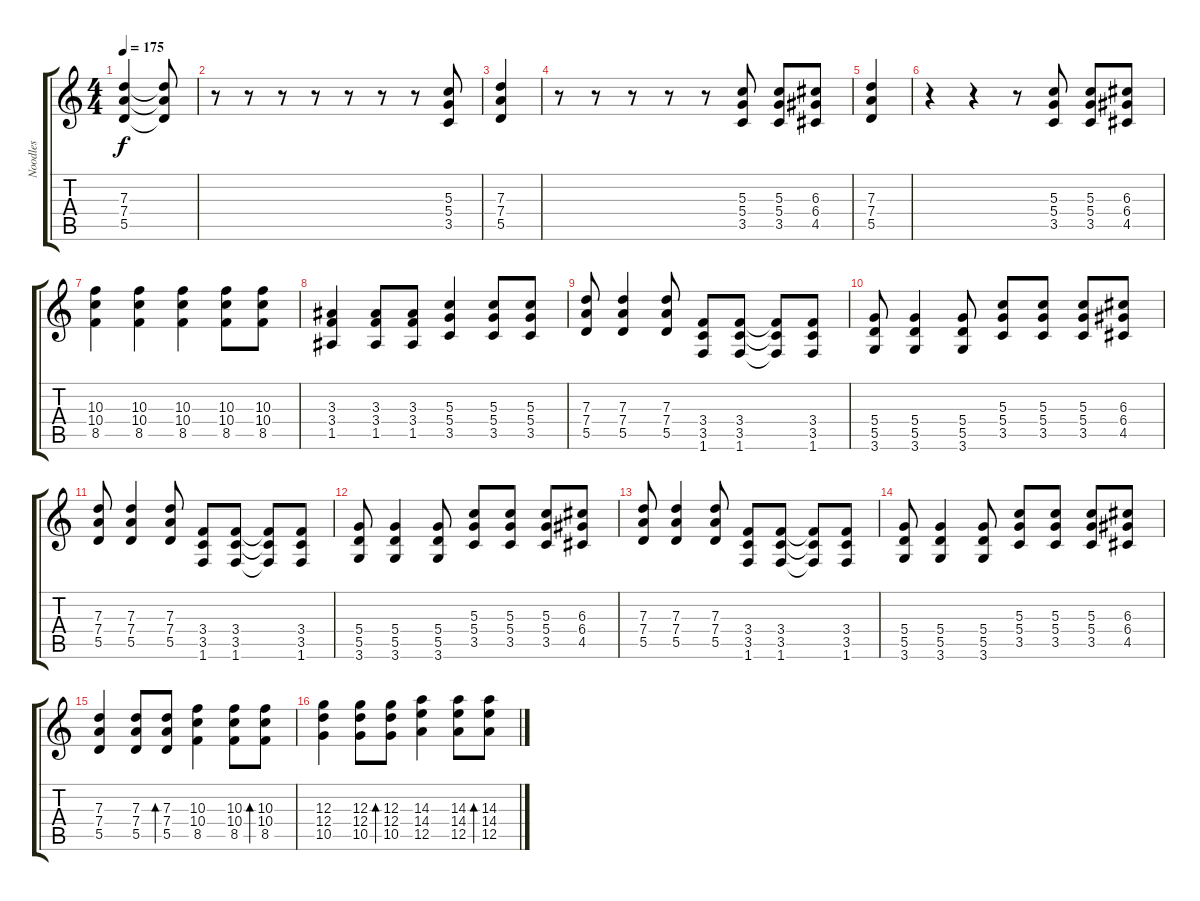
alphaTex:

\track ("Noodles" "Noodles") {instrument distortionguitar}
\staff {score tabs}
\tuning (E4 B3 G3 D3 A2 E2) {hide}
\ts (4 4)
\tempo 175
\clef g2
\ks c
(7.3 7.4 5.5).4{dy f} (7.3{t} 7.4{t} 5.5{t}).8{volume 13} |
r.8 r.8 r.8 r.8 r.8 r.8 r.8{volume 16} (5.3 5.4 3.5).8 |
(7.3 7.4 5.5).4{volume 16} |
r.8 r.8 r.8 r.8 r.8 (5.3 5.4 3.5).8 (5.3 5.4 3.5).8 (6.3 6.4 4.5).8 |
(7.3 7.4 5.5).4 |
r.4 r.4 r.8 (5.3 5.4 3.5).8 (5.3 5.4 3.5).8 (6.3 6.4 4.5).8 |
(10.3 10.4 8.5).4 (10.3 10.4 8.5).4 (10.3 10.4 8.5).4 (10.3 10.4 8.5).8 (10.3 10.4 8.5).8 |
(3.3 3.4 1.5).4 (3.3 3.4 1.5).8 (3.3 3.4 1.5).8 (5.3 5.4 3.5).4 (5.3 5.4 3.5).8 (5.3 5.4 3.5).8 |
(7.3 7.4 5.5).8 (7.3 7.4 5.5).4 (7.3 7.4 5.5).8 (3.4 3.5 1.6).8 (3.4 3.5 1.6).8 (3.4{t} 3.5{t} 1.6{t}).8 (3.4 3.5 1.6).8 |
(5.4 5.5 3.6).8 (5.4 5.5 3.6).4 (5.4 5.5 3.6).8 (5.3 5.4 3.5).8 (5.3 5.4 3.5).8 (5.3 5.4 3.5).8 (6.3 6.4 4.5).8 |
(7.3 7.4 5.5).8 (7.3 7.4 5.5).4 (7.3 7.4 5.5).8 (3.4 3.5 1.6).8 (3.4 3.5 1.6).8 (3.4{t} 3.5{t} 1.6{t}).8 (3.4 3.5 1.6).8 |
(5.4 5.5 3.6).8 (5.4 5.5 3.6).4 (5.4 5.5 3.6).8 (5.3 5.4 3.5).8 (5.3 5.4 3.5).8 (5.3 5.4 3.5).8 (6.3 6.4 4.5).8 |
(7.3 7.4 5.5).8 (7.3 7.4 5.5).4 (7.3 7.4 5.5).8 (3.4 3.5 1.6).8 (3.4 3.5 1.6).8 (3.4{t} 3.5{t} 1.6{t}).8 (3.4 3.5 1.6).8 |
(5.4 5.5 3.6).8 (5.4 5.5 3.6).4 (5.4 5.5 3.6).8 (5.3 5.4 3.5).8 (5.3 5.4 3.5).8 (5.3 5.4 3.5).8 (6.3 6.4 4.5).8 |
(7.3 7.4 5.5).4 (7.3 7.4 5.5).8 (7.3 7.4 5.5).8{bd 60 volume 10} (10.3 10.4 8.5).4{volume 16} (10.3 10.4 8.5).8 (10.3 10.4 8.5).8{bd 60 volume 10} |
(12.3 12.4 10.5).4{volume 16} (12.3 12.4 10.5).8 (12.3 12.4 10.5).8{bd 60 volume 10} (14.3 14.4 12.5).4{volume 16} (14.3 14.4 12.5).8 (14.3 14.4 12.5).8{bd 60 volume 10}
